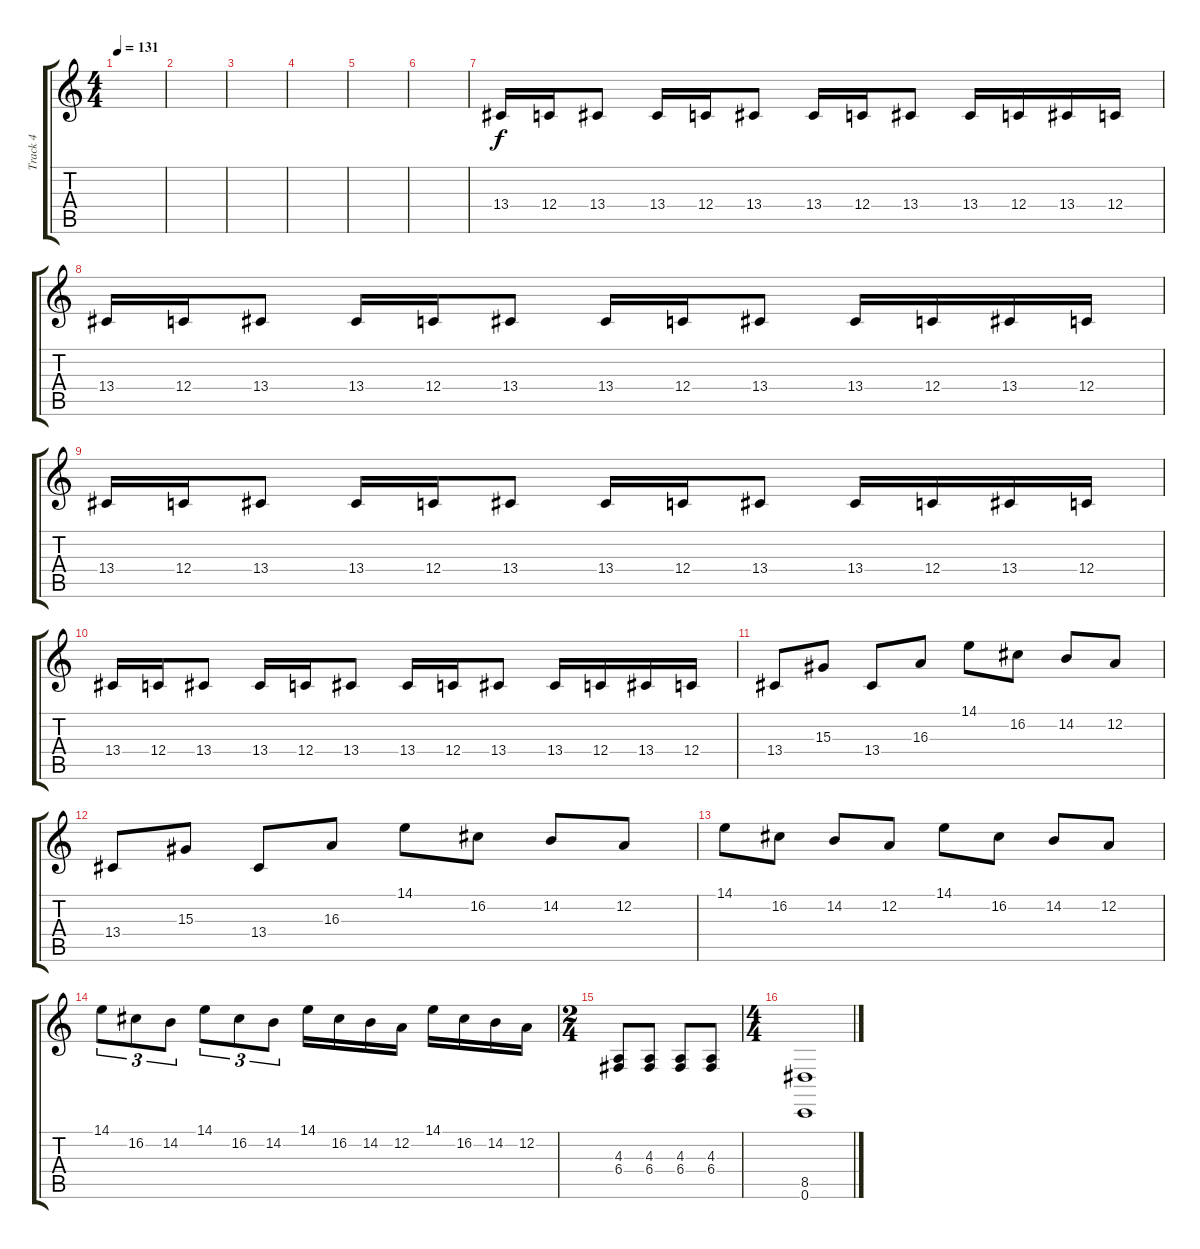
\track ("Track 4" "Track 4") {instrument lead2sawtooth}
\staff {score tabs}
\tuning (D4 A3 F3 C3 G2 C2) {hide}
\ts (4 4)
\tempo 131
\clef g2
\ks c
|
|
|
|
|
|
13.4.16{volume 16 balance 4} 12.4.16 13.4.8 13.4.16 12.4.16 13.4.8 13.4.16 12.4.16 13.4.8 13.4.16 12.4.16 13.4.16 12.4.16 |
13.4.16 12.4.16 13.4.8 13.4.16 12.4.16 13.4.8 13.4.16 12.4.16 13.4.8 13.4.16 12.4.16 13.4.16 12.4.16 |
13.4.16 12.4.16 13.4.8 13.4.16 12.4.16 13.4.8 13.4.16 12.4.16 13.4.8 13.4.16 12.4.16 13.4.16 12.4.16 |
13.4.16 12.4.16 13.4.8 13.4.16 12.4.16 13.4.8 13.4.16 12.4.16 13.4.8 13.4.16 12.4.16 13.4.16 12.4.16 |
13.4.8 15.3.8 13.4.8 16.3.8 14.1.8 16.2.8 14.2.8 12.2.8 |
13.4.8 15.3.8 13.4.8 16.3.8 14.1.8 16.2.8 14.2.8 12.2.8 |
14.1.8 16.2.8 14.2.8 12.2.8 14.1.8 16.2.8 14.2.8 12.2.8 |
14.1.8{tu (3 2)} 16.2.8{tu (3 2)} 14.2.8{tu (3 2)} 14.1.8{tu (3 2)} 16.2.8{tu (3 2)} 14.2.8{tu (3 2)} 14.1.16 16.2.16 14.2.16 12.2.16 14.1.16 16.2.16 14.2.16 12.2.16 |
\ts (2 4)
(4.3 6.4).8 (4.3 6.4).8 (4.3 6.4).8 (4.3 6.4).8{balance 8} |
\ts (4 4)
(8.5 0.6).1{volume 12 balance 7}
